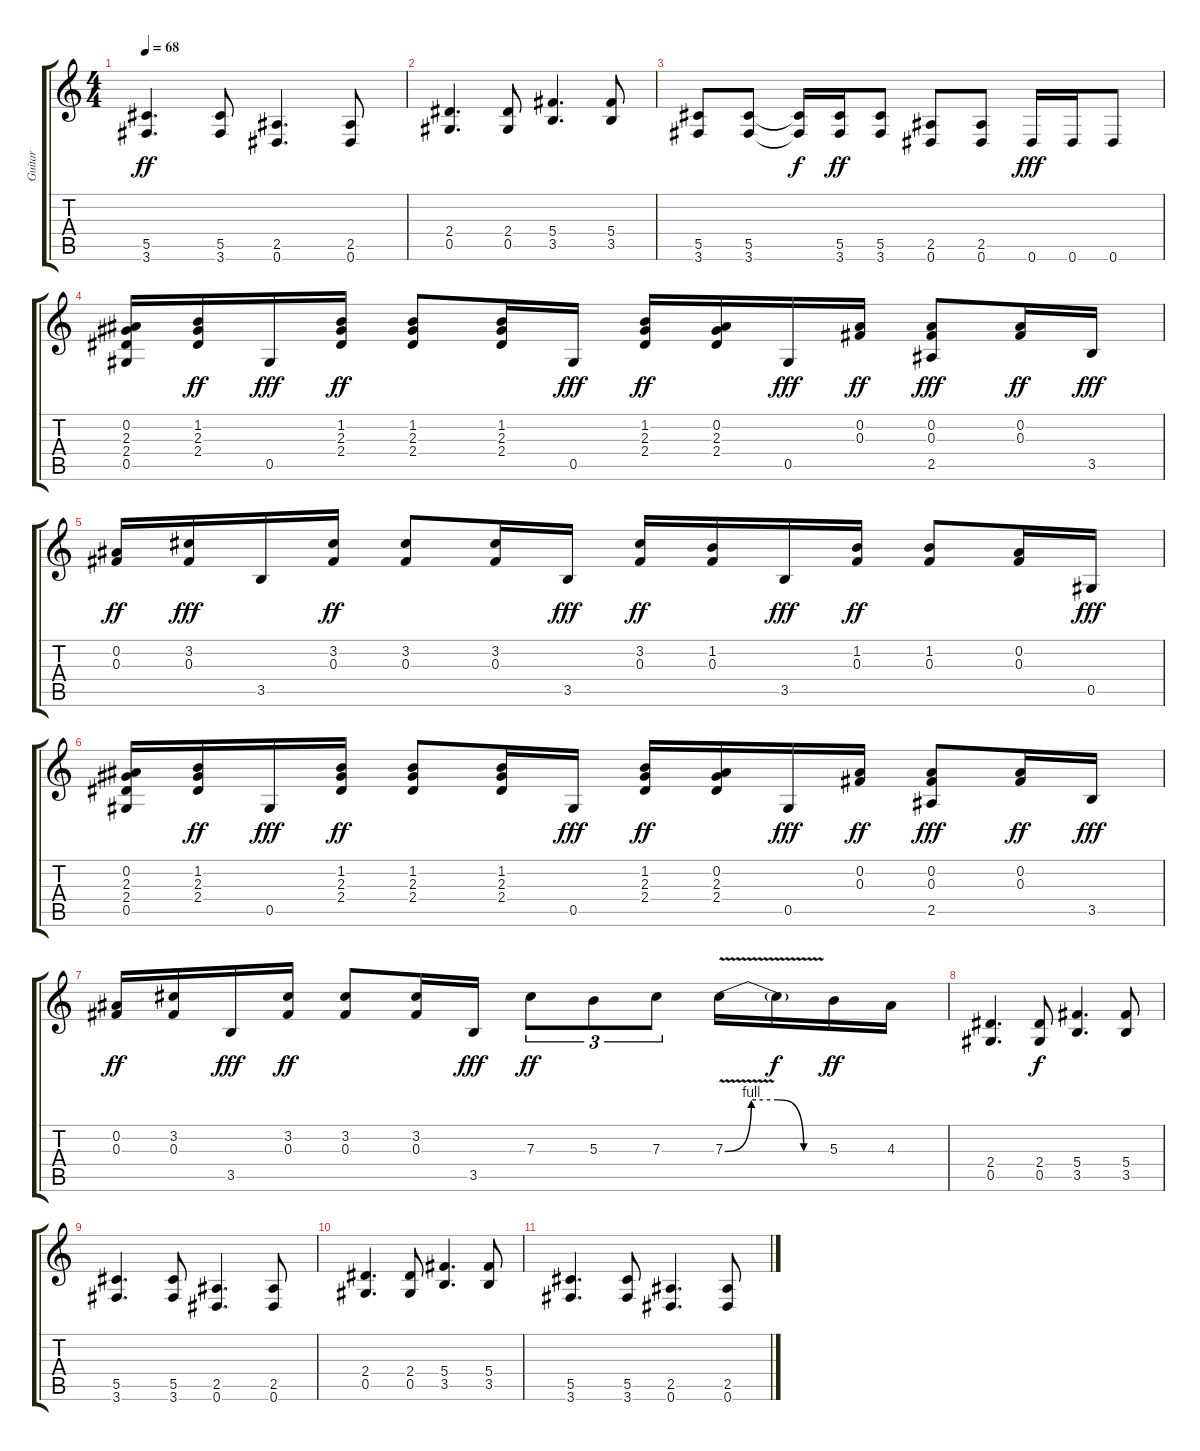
\track ("Guitar" "Guitar") {instrument overdrivenguitar}
\staff {score tabs}
\tuning (Eb4 Bb3 Gb3 Db3 Ab2 Eb2) {hide}
\ts (4 4)
\tempo 68
\clef g2
\ks c
(5.5 3.6).4{d dy ff} (5.5 3.6).8 (2.5 0.6).4{d} (2.5 0.6).8 |
(2.4 0.5).4{d} (2.4 0.5).8 (5.4 3.5).4{d} (5.4 3.5).8 |
(5.5 3.6).8 (5.5 3.6).8 (5.5{t} 3.6{t}).16{dy f} (5.5 3.6).16{dy ff} (5.5 3.6).8 (2.5 0.6).8 (2.5 0.6).8 0.6.16{dy fff} 0.6.16 0.6.8 |
(0.2 2.3 2.4 0.5).16 (1.2 2.3 2.4).16{dy ff} 0.5.16{dy fff} (1.2 2.3 2.4).16{dy ff} (1.2 2.3 2.4).8 (1.2 2.3 2.4).16 0.5.16{dy fff} (1.2 2.3 2.4).16{dy ff} (0.2 2.3 2.4).16 0.5.16{dy fff} (0.2 0.3).16{dy ff} (0.2 0.3 2.5).8{dy fff} (0.2 0.3).16{dy ff} 3.5.16{dy fff} |
(0.2 0.3).16{dy ff} (3.2 0.3).16{dy fff} 3.5.16 (3.2 0.3).16{dy ff} (3.2 0.3).8 (3.2 0.3).16 3.5.16{dy fff} (3.2 0.3).16{dy ff} (1.2 0.3).16 3.5.16{dy fff} (1.2 0.3).16{dy ff} (1.2 0.3).8 (0.2 0.3).16 0.5.16{dy fff} |
(0.2 2.3 2.4 0.5).16 (1.2 2.3 2.4).16{dy ff} 0.5.16{dy fff} (1.2 2.3 2.4).16{dy ff} (1.2 2.3 2.4).8 (1.2 2.3 2.4).16 0.5.16{dy fff} (1.2 2.3 2.4).16{dy ff} (0.2 2.3 2.4).16 0.5.16{dy fff} (0.2 0.3).16{dy ff} (0.2 0.3 2.5).8{dy fff} (0.2 0.3).16{dy ff} 3.5.16{dy fff} |
(0.2 0.3).16{dy ff} (3.2 0.3).16 3.5.16{dy fff} (3.2 0.3).16{dy ff} (3.2 0.3).8 (3.2 0.3).16 3.5.16{dy fff} 7.3.8{tu (3 2) dy ff} 5.3.8{tu (3 2)} 7.3.8{tu (3 2)} 7.3{be (custom 0 0 15 4 30 4 45 0 60 0) v}.16 7.3{t}.16{dy f} 5.3.16{dy ff} 4.3.16 |
(2.4 0.5).4{d} (2.4 0.5).8{dy f} (5.4 3.5).4{d} (5.4 3.5).8 |
(5.5 3.6).4{d} (5.5 3.6).8 (2.5 0.6).4{d} (2.5 0.6).8 |
(2.4 0.5).4{d} (2.4 0.5).8 (5.4 3.5).4{d} (5.4 3.5).8 |
(5.5 3.6).4{d} (5.5 3.6).8 (2.5 0.6).4{d} (2.5 0.6).8
